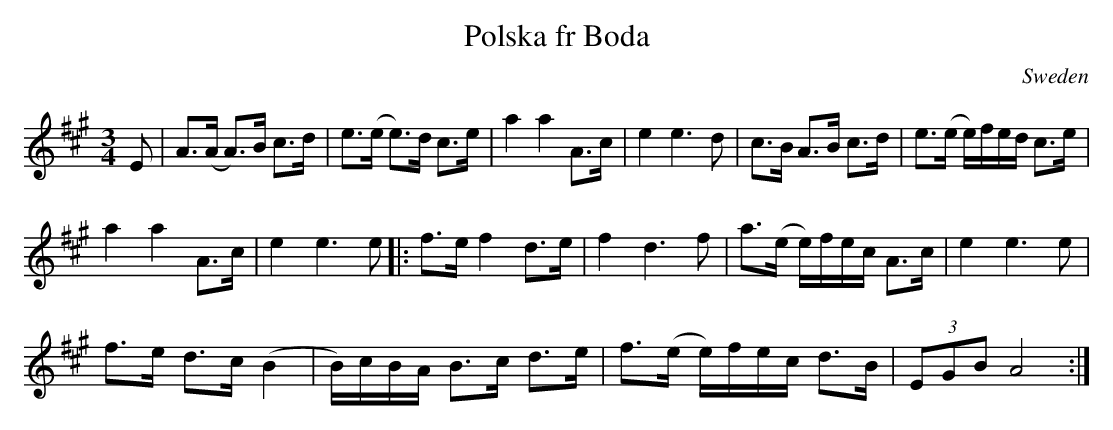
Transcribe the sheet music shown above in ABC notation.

X:1
T:Polska fr Boda
O:Sweden
M:3/4
K:A
E|\
A>(A A)>B c>d|e>(e e)>d c>e|\
a2a2 A>c|e2e3 d|\
c>B A>B c>d|e>(e e/)f/e/d/ c>e|
a2a2 A>c|e2 e3e|:\
f>e f2 d>e|f2 d3f|a>(e e/)f/e/c/ A>c|e2 e3e|
f>e d>c (B2|B/)c/B/A/ B>c d>e|\
f>(e e/)f/e/c/ d>B|(3EGB A4:|
